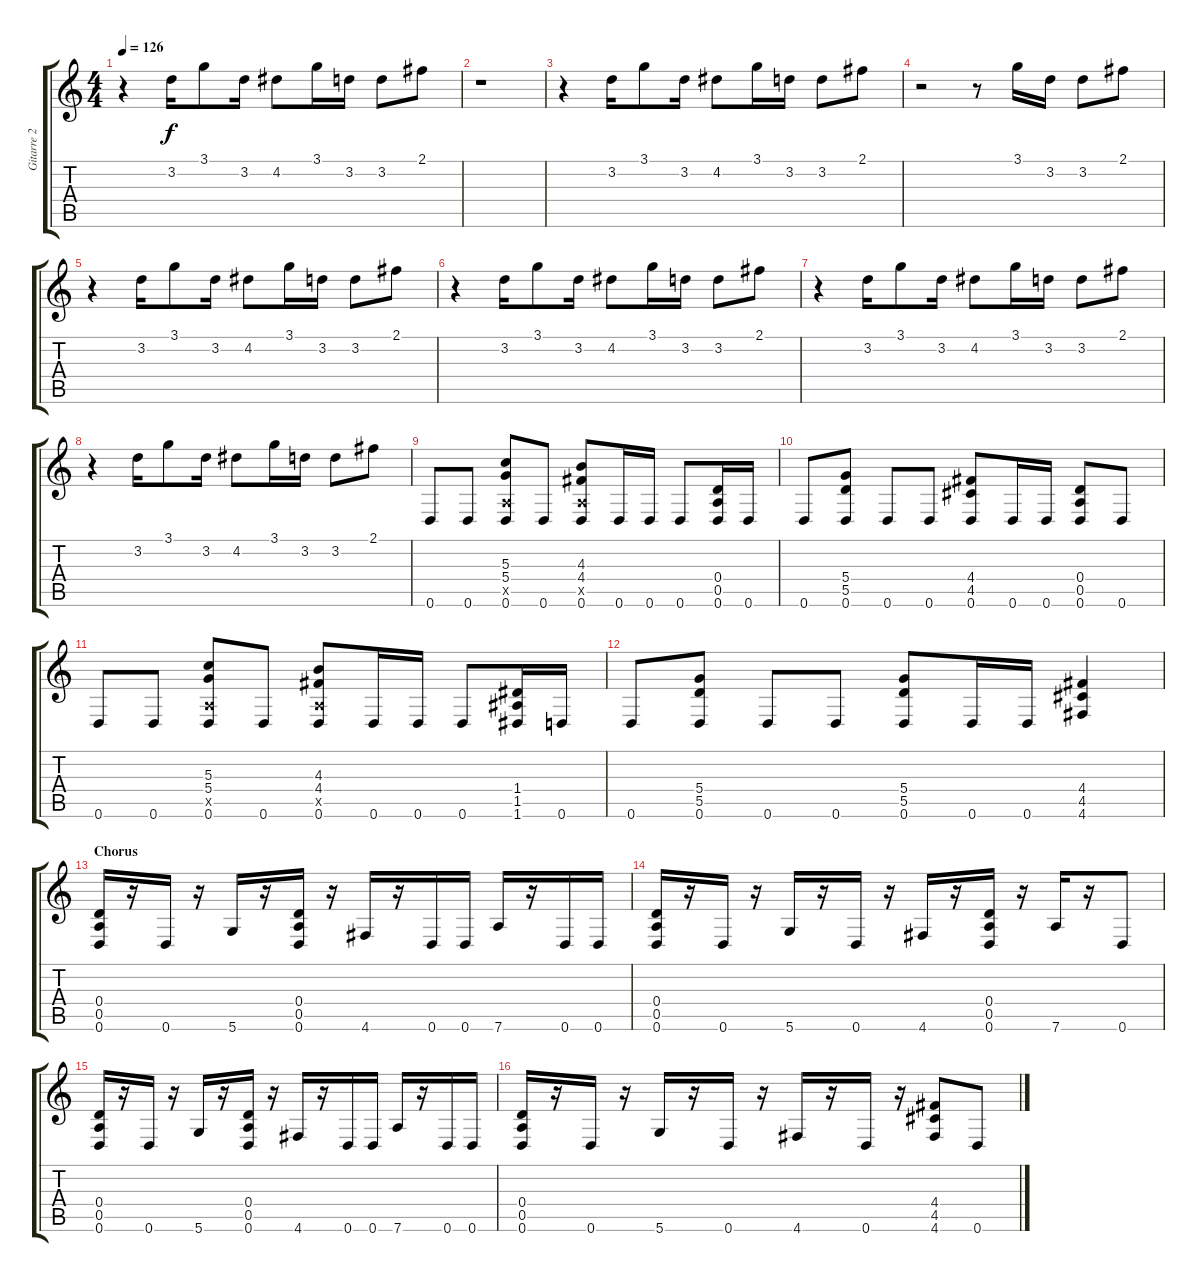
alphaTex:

\track ("Gitarre 2" "Gitarre 2") {instrument overdrivenguitar}
\staff {score tabs}
\tuning (E4 B3 G3 D3 A2 D2) {hide}
\ts (4 4)
\tempo 126
\clef g2
\ks c
r.4{dy f} 3.2.16 3.1.8 3.2.16 4.2.8 3.1.16 3.2.16 3.2.8 2.1.8 |
r.1 |
r.4 3.2.16 3.1.8 3.2.16 4.2.8 3.1.16 3.2.16 3.2.8 2.1.8 |
r.2 r.8 3.1.16 3.2.16 3.2.8 2.1.8 |
r.4{volume 0} 3.2.16 3.1.8 3.2.16 4.2.8 3.1.16 3.2.16 3.2.8 2.1.8 |
r.4 3.2.16 3.1.8 3.2.16 4.2.8 3.1.16 3.2.16 3.2.8 2.1.8 |
r.4 3.2.16 3.1.8 3.2.16 4.2.8 3.1.16 3.2.16 3.2.8 2.1.8 |
r.4 3.2.16 3.1.8 3.2.16 4.2.8 3.1.16 3.2.16 3.2.8 2.1.8 |
0.6.8{volume 13} 0.6.8 (5.3 5.4 0.5{x} 0.6).8 0.6.8 (4.3 4.4 0.5{x} 0.6).8 0.6.16 0.6.16 0.6.8 (0.4 0.5 0.6).16 0.6.16 |
0.6.8 (5.4 5.5 0.6).8 0.6.8 0.6.8 (4.4 4.5 0.6).8 0.6.16 0.6.16 (0.4 0.5 0.6).8 0.6.8 |
0.6.8 0.6.8 (5.3 5.4 0.5{x} 0.6).8 0.6.8 (4.3 4.4 0.5{x} 0.6).8 0.6.16 0.6.16 0.6.8 (1.4 1.5 1.6).16 0.6.16 |
0.6.8 (5.4 5.5 0.6).8 0.6.8 0.6.8 (5.4 5.5 0.6).8 0.6.16 0.6.16 (4.4 4.5 4.6).4 |
\section ("" "Chorus")
(0.4 0.5 0.6).16 r.16 0.6.16 r.16 5.6.16 r.16 (0.4 0.5 0.6).16 r.16 4.6.16 r.16 0.6.16 0.6.16 7.6.16 r.16 0.6.16 0.6.16 |
(0.4 0.5 0.6).16 r.16 0.6.16 r.16 5.6.16 r.16 0.6.16 r.16 4.6.16 r.16 (0.4 0.5 0.6).16 r.16 7.6.16 r.16 0.6.8 |
(0.4 0.5 0.6).16 r.16 0.6.16 r.16 5.6.16 r.16 (0.4 0.5 0.6).16 r.16 4.6.16 r.16 0.6.16 0.6.16 7.6.16 r.16 0.6.16 0.6.16 |
(0.4 0.5 0.6).16 r.16 0.6.16 r.16 5.6.16 r.16 0.6.16 r.16 4.6.16 r.16 0.6.16 r.16 (4.4 4.5 4.6).8 0.6.8
